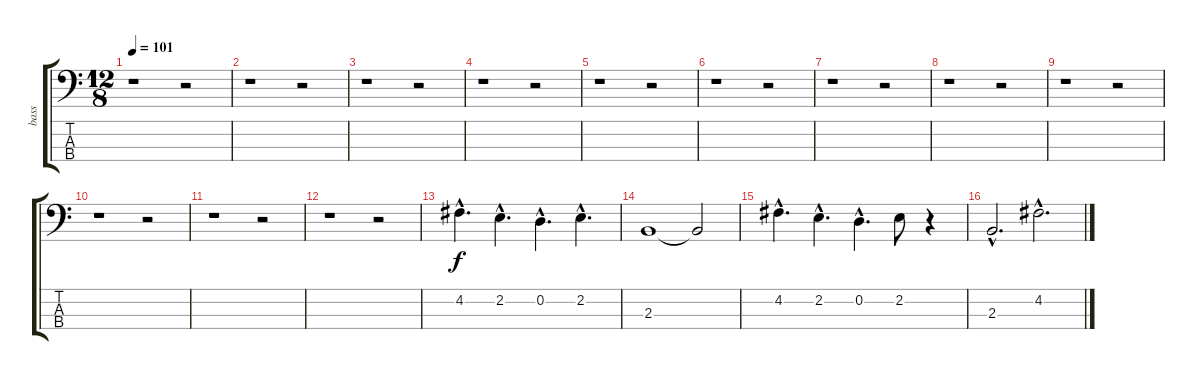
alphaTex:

\track ("bass" "bass") {instrument electricbassfinger}
\staff {score tabs}
\tuning (G2 D2 A1 E1) {hide}
\ts (12 8)
\tempo 101
\clef f4
\ks c
r.1{dy f instrument electricbassfinger} r.2 |
r.1 r.2 |
r.1 r.2 |
r.1 r.2 |
r.1 r.2 |
r.1 r.2 |
r.1 r.2 |
r.1 r.2 |
r.1 r.2 |
r.1 r.2 |
r.1 r.2 |
r.1 r.2 |
4.2{hac}.4{d} 2.2{hac}.4{d} 0.2{hac}.4{d} 2.2{hac}.4{d} |
2.3.1 2.3{t}.2 |
4.2{hac}.4{d} 2.2{hac}.4{d} 0.2{hac}.4{d} 2.2.8 r.4 |
2.3{hac}.2{d} 4.2{hac}.2{d}
